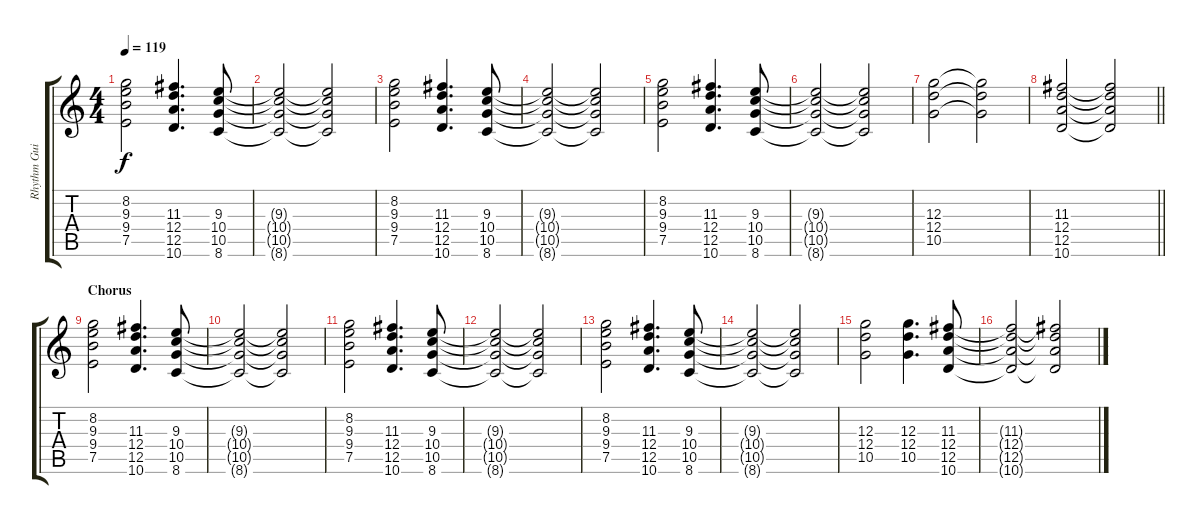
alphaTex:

\track ("Rhythm Guitar" "Rhythm Gui") {instrument distortionguitar}
\staff {score tabs}
\tuning (E4 B3 G3 D3 A2 E2) {hide}
\ts (4 4)
\tempo 119
\clef g2
\ks c
(8.2 9.3 9.4 7.5).2{dy f} (11.3 12.4 12.5 10.6).4{d} (9.3 10.4 10.5 8.6).8 |
(9.3{t} 10.4{t} 10.5{t} 8.6{t}).2 (9.3{t} 10.4{t} 10.5{t} 8.6{t}).2 |
(8.2 9.3 9.4 7.5).2 (11.3 12.4 12.5 10.6).4{d} (9.3 10.4 10.5 8.6).8 |
(9.3{t} 10.4{t} 10.5{t} 8.6{t}).2 (9.3{t} 10.4{t} 10.5{t} 8.6{t}).2 |
(8.2 9.3 9.4 7.5).2 (11.3 12.4 12.5 10.6).4{d} (9.3 10.4 10.5 8.6).8 |
(9.3{t} 10.4{t} 10.5{t} 8.6{t}).2 (9.3{t} 10.4{t} 10.5{t} 8.6{t}).2 |
(12.3 12.4 10.5).2 (12.3{t} 12.4{t} 10.5{t}).2 |
\barLineRight lightlight
(11.3 12.4 12.5 10.6).2 (11.3{t} 12.4{t} 12.5{t} 10.6{t}).2 |
\section ("" "Chorus")
(8.2 9.3 9.4 7.5).2 (11.3 12.4 12.5 10.6).4{d} (9.3 10.4 10.5 8.6).8 |
(9.3{t} 10.4{t} 10.5{t} 8.6{t}).2 (9.3{t} 10.4{t} 10.5{t} 8.6{t}).2 |
(8.2 9.3 9.4 7.5).2 (11.3 12.4 12.5 10.6).4{d} (9.3 10.4 10.5 8.6).8 |
(9.3{t} 10.4{t} 10.5{t} 8.6{t}).2 (9.3{t} 10.4{t} 10.5{t} 8.6{t}).2 |
(8.2 9.3 9.4 7.5).2 (11.3 12.4 12.5 10.6).4{d} (9.3 10.4 10.5 8.6).8 |
(9.3{t} 10.4{t} 10.5{t} 8.6{t}).2 (9.3{t} 10.4{t} 10.5{t} 8.6{t}).2 |
(12.3 12.4 10.5).2 (12.3 12.4 10.5).4{d} (11.3 12.4 12.5 10.6).8 |
(11.3{t} 12.4{t} 12.5{t} 10.6{t}).2 (11.3{t} 12.4{t} 12.5{t} 10.6{t}).2
